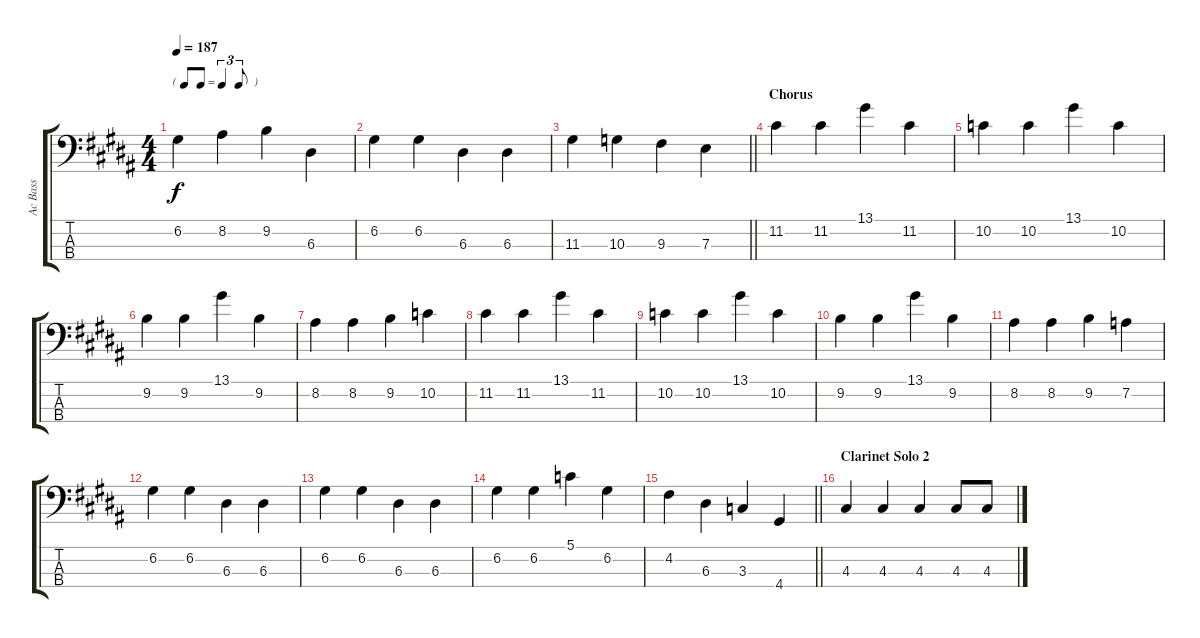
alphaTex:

\track ("Ac Bass" "Ac Bass") {instrument acousticbass}
\staff {score tabs}
\tuning (G2 D2 A1 E1) {hide}
\ts (4 4)
\tf triplet8th
\tempo 187
\clef f4
\ks b
6.2.4{dy f} 8.2.4 9.2.4 6.3.4 |
6.2.4 6.2.4 6.3.4 6.3.4 |
\barLineRight lightlight
11.3.4 10.3.4 9.3.4 7.3.4 |
\section ("" "Chorus")
11.2.4 11.2.4 13.1.4 11.2.4 |
10.2.4 10.2.4 13.1.4 10.2.4 |
9.2.4 9.2.4 13.1.4 9.2.4 |
8.2.4 8.2.4 9.2.4 10.2.4 |
11.2.4 11.2.4 13.1.4 11.2.4 |
10.2.4 10.2.4 13.1.4 10.2.4 |
9.2.4 9.2.4 13.1.4 9.2.4 |
8.2.4 8.2.4 9.2.4 7.2.4 |
6.2.4 6.2.4 6.3.4 6.3.4 |
6.2.4 6.2.4 6.3.4 6.3.4 |
6.2.4 6.2.4 5.1.4 6.2.4 |
\barLineRight lightlight
4.2.4 6.3.4 3.3.4 4.4.4 |
\section ("" "Clarinet Solo 2")
4.3.4 4.3.4 4.3.4 4.3.8 4.3.8
